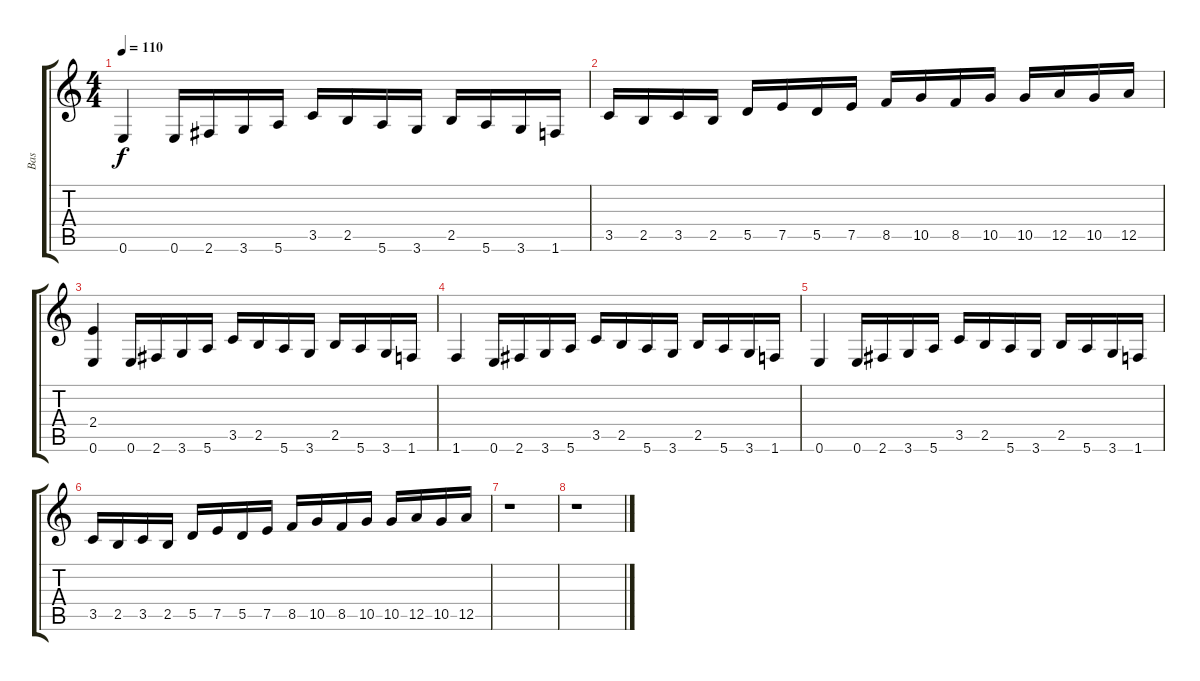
\track ("Bas" "Bas") {instrument electricbassfinger}
\staff {score tabs}
\tuning (E4 B3 G3 D3 A2 E2) {hide}
\ts (4 4)
\tempo 110
\clef g2
\ks c
0.6.4{dy f} 0.6.16 2.6.16 3.6.16 5.6.16 3.5.16 2.5.16 5.6.16 3.6.16 2.5.16 5.6.16 3.6.16 1.6.16 |
3.5.16 2.5.16 3.5.16 2.5.16 5.5.16 7.5.16 5.5.16 7.5.16 8.5.16 10.5.16 8.5.16 10.5.16 10.5.16 12.5.16 10.5.16 12.5.16 |
(2.4 0.6).4 0.6.16 2.6.16 3.6.16 5.6.16 3.5.16 2.5.16 5.6.16 3.6.16 2.5.16 5.6.16 3.6.16 1.6.16 |
1.6.4 0.6.16 2.6.16 3.6.16 5.6.16 3.5.16 2.5.16 5.6.16 3.6.16 2.5.16 5.6.16 3.6.16 1.6.16 |
0.6.4 0.6.16 2.6.16 3.6.16 5.6.16 3.5.16 2.5.16 5.6.16 3.6.16 2.5.16 5.6.16 3.6.16 1.6.16 |
3.5.16 2.5.16 3.5.16 2.5.16 5.5.16 7.5.16 5.5.16 7.5.16 8.5.16 10.5.16 8.5.16 10.5.16 10.5.16 12.5.16 10.5.16 12.5.16 |
r.1 |
r.1
